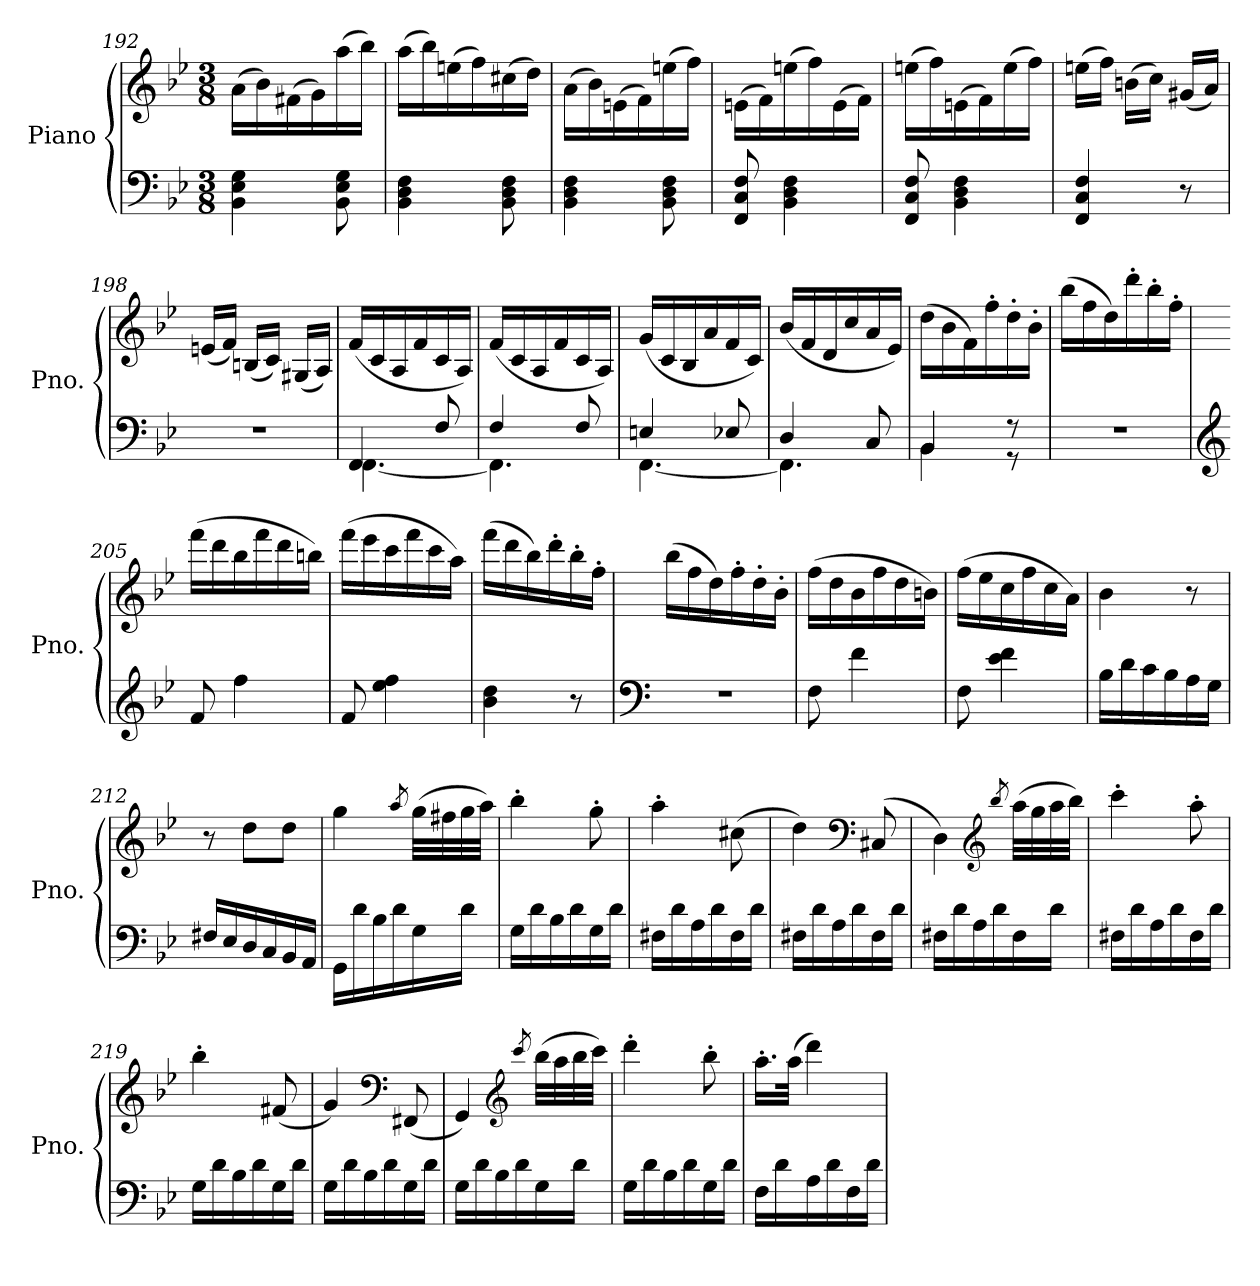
**kern	**kern
*part1	*part1
*staff2	*staff1
*I"Piano	*
*I'Pno.	*
*clefF4	*clefG2
*k[b-e-]	*k[b-e-]
*B-:	*B-:
*M3/8	*M3/8
=192	=192
4BB-\ 4E-\ 4G\	(>16a\LL
.	16b-\)
.	(>16f#X\
.	16g\)
8BB-\ 8E-\ 8G\	(>16aa\
.	16bb-\JJ)
=193	=193
4BB-\ 4D\ 4F\	(>16aa\LL
.	16bb-\)
.	(>16een\
.	16ff\)
8BB-\ 8D\ 8F\	(>16cc#X\
.	16dd\JJ)
=194	=194
4BB-\ 4D\ 4F\	(>16a\LL
.	16b-\)
.	(>16en\
.	16f\)
8BB-\ 8D\ 8F\	(>16een\
.	16ff\JJ)
!!LO:LB:g=z
=195	=195
8FF/ 8C/ 8F/	(>16en\LL
.	16f\)
4BB-\ 4D\ 4F\	(>16een\
.	16ff\)
.	(>16e\
.	16f\JJ)
=196	=196
8FF/ 8C/ 8F/	(>16een\LL
.	16ff\)
4BB-\ 4D\ 4F\	(>16en\
.	16f\)
.	(>16ee\
.	16ff\JJ)
=197	=197
4FF/ 4C/ 4F/	(>16een\LL
.	16ff\JJ)
.	(>16bn\LL
.	16cc\JJ)
8r	(<16g#X/LL
.	16a/JJ)
=198	=198
4.r	(<16en/LL
.	16f/JJ)
.	(<16Bn/LL
.	16c/JJ)
.	(<16G#X/LL
.	16A/JJ)
=199	=199
*^	*
4FF/	[4.FF\	(<16f/LL
.	.	16c/
.	.	16A/
.	.	16f/
8F/	.	16c/
.	.	16A/JJ)
=200	=200	=200
4F/	4.FF\]	(<16f/LL
.	.	16c/
.	.	16A/
.	.	16f/
8F/	.	16c/
.	.	16A/JJ)
!!LO:LB:g=z
=201	=201	=201
4En/	[4.FF\	(<16g/LL
.	.	16c/
.	.	16B-/
.	.	16a/
8E-X/	.	16f/
.	.	16c/JJ)
=202	=202	=202
4D/	4.FF\]	(<16b-/LL
.	.	16f/
.	.	16d/
.	.	16cc/
8C/	.	16a/
.	.	16e-/JJ)
=203	=203	=203
4BB-/	4BB-\	(>16dd\LL
.	.	16b-\
.	.	16f\)
.	.	16ff'\
8r	8r	16dd'\
.	.	16b-'\JJ
*v	*v	*
=204	=204
4.r	(>16bb-\LL
.	16ff\
.	16dd\)
.	16ddd'\
.	16bb-'\
.	16ff'\JJ
=205	=205
*clefG2	*
8f/	(>16fff\LL
.	16ddd\
4ff\	16bb-\
.	16fff\
.	16ddd\
.	16bbn\JJ)
=206	=206
8f/	(>16fff\LL
.	16eee-\
4ee-\ 4ff\	16ccc\
.	16fff\
.	16ccc\
.	16aa\JJ)
!!LO:LB:g=z
=207	=207
4b-\ 4dd\	(>16fff\LL
.	16ddd\
.	16bb-\)
.	16ddd'\
8r	16bb-'\
.	16ff'\JJ
=208	=208
*clefF4	*
4.r	(>16bb-\LL
.	16ff\
.	16dd\)
.	16ff'\
.	16dd'\
.	16b-'\JJ
=209	=209
8F\	(>16ff\LL
.	16dd\
4f\	16b-\
.	16ff\
.	16dd\
.	16bn\JJ)
=210	=210
8F\	(>16ff\LL
.	16ee-\
4e-\ 4f\	16cc\
.	16ff\
.	16cc\
.	16a\JJ)
=211	=211
16B-\LL	4b-\
16d\	.
16c\	.
16B-\	.
16A\	8r
16G\JJ	.
=212	=212
16F#X/LL	8r
16E-/	.
16D/	8dd\L
16C/	.
16BB-/	8dd\J
16AA/JJ	.
!!LO:LB:g=z
=213	=213
16GG\LL	4gg\
16d\	.
16B-\	.
16d\	.
.	8qaa/
16G\	(>32gg\LLL
.	32ff#X\
16d\JJ	32gg\
.	32aa\JJJ)
=214	=214
16G\LL	4bb-'\
16d\	.
16B-\	.
16d\	.
16G\	8gg'\
16d\JJ	.
=215	=215
16F#X\LL	4aa'\
16d\	.
16A\	.
16d\	.
16F#\	(>8cc#X\
16d\JJ	.
=216	=216
16F#X\LL	4dd\)
16d\	.
16A\	.
16d\	.
*	*clefF4
16F#\	(<8C#X/
16d\JJ	.
=217	=217
16F#X\LL	4D\)
16d\	.
16A\	.
16d\	.
*	*clefG2
.	8qbb-/
16F#\	(>32aa\LLL
.	32gg\
16d\JJ	32aa\
.	32bb-\JJJ)
=218	=218
16F#X\LL	4ccc'\
16d\	.
16A\	.
16d\	.
16F#\	8aa'\
16d\JJ	.
!!LO:PB:g=z
=219	=219
16G\LL	4bb-'\
16d\	.
16B-\	.
16d\	.
16G\	(<8f#X/
16d\JJ	.
=220	=220
16G\LL	4g/)
16d\	.
16B-\	.
16d\	.
*	*clefF4
16G\	(<8FF#X/
16d\JJ	.
=221	=221
16G\LL	4GG/)
16d\	.
16B-\	.
16d\	.
*	*clefG2
.	8qccc/
16G\	(>32bb-\LLL
.	32aa\
16d\JJ	32bb-\
.	32ccc\JJJ)
=222	=222
16G\LL	4ddd'\
16d\	.
16B-\	.
16d\	.
16G\	8bb-'\
16d\JJ	.
=223	=223
16F\LL	16.aa'\LL
16d\	.
.	(>32aa\JJk
16A\	4ddd\)
16d\	.
16F\	.
16d\JJ	.
=	=
*-	*-
